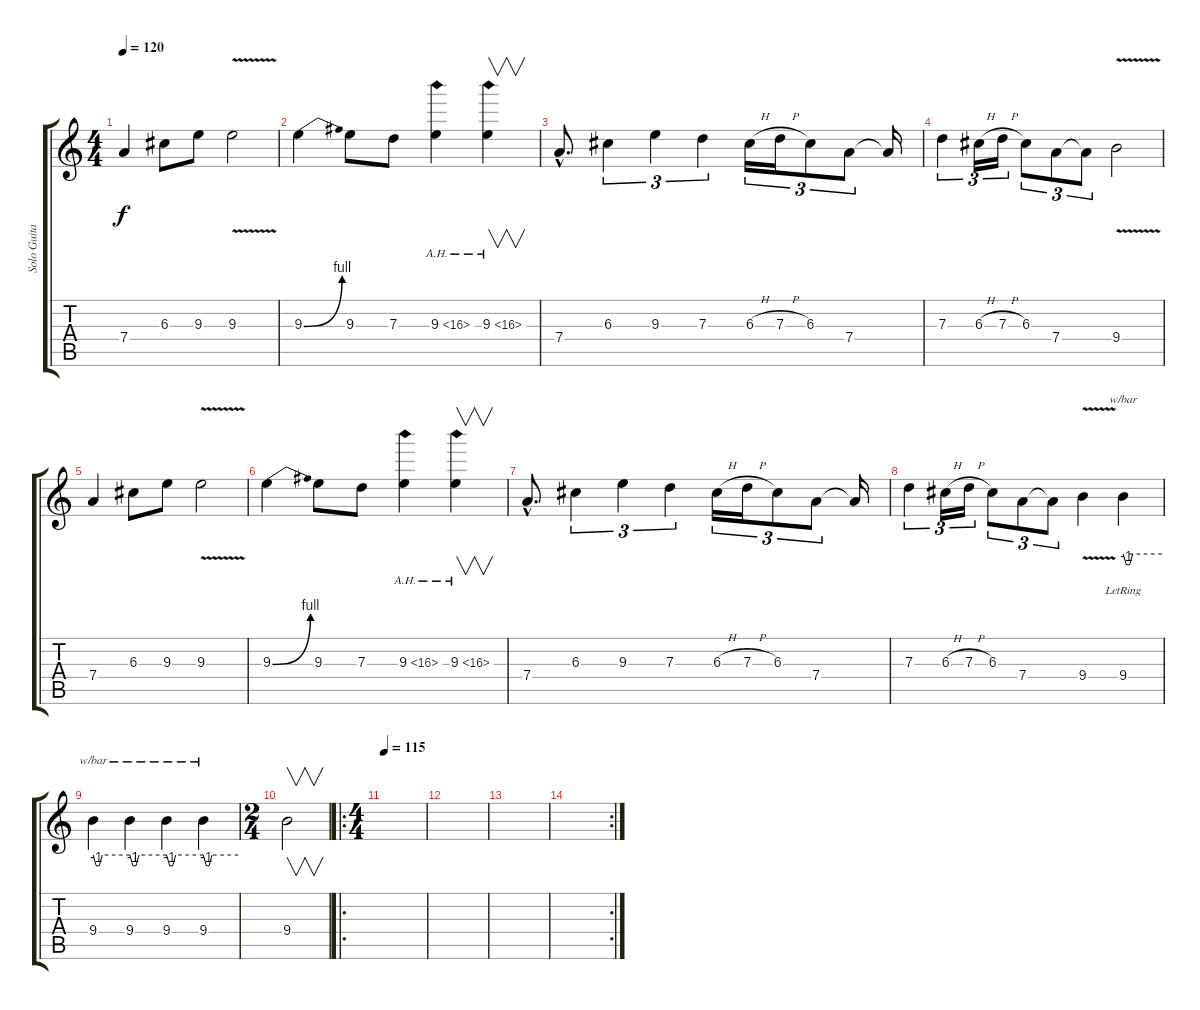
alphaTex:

\track ("Solo Guitar" "Solo Guita") {instrument distortionguitar}
\staff {score tabs}
\tuning (E4 B3 G3 D3 A2 E2) {hide}
\ts (4 4)
\tempo 120
\tempo 100
\tempo 120
\clef g2
\ks c
7.4.4{dy f instrument distortionguitar} 6.3.8 9.3.8 9.3{v}.2 |
9.3{be (bend 0 0 60 4)}.4 9.3.8 7.3.8 9.3{ah 7}.4 9.3{ah 7}.4{v} |
7.4{hac}.8{d} 6.3.4{tu (3 2)} 9.3.4{tu (3 2)} 7.3.4{tu (3 2)} 6.3{h}.16{tu (3 2)} 7.3{h}.16{tu (3 2)} 6.3.8{tu (3 2)} 7.4.8{tu (3 2)} 7.4{t}.16 |
7.3.4{tu (3 2)} 6.3{h}.16{tu (3 2)} 7.3{h}.16{tu (3 2)} 6.3.8{tu (3 2)} 7.4.8{tu (3 2)} 7.4{t}.8{tu (3 2)} 9.4{v}.2 |
7.4.4 6.3.8 9.3.8 9.3{v}.2 |
9.3{be (bend 0 0 60 4)}.4 9.3.8 7.3.8 9.3{ah 7}.4 9.3{ah 7}.4{v} |
7.4{hac}.8{d} 6.3.4{tu (3 2)} 9.3.4{tu (3 2)} 7.3.4{tu (3 2)} 6.3{h}.16{tu (3 2)} 7.3{h}.16{tu (3 2)} 6.3.8{tu (3 2)} 7.4.8{tu (3 2)} 7.4{t}.16 |
7.3.4{tu (3 2)} 6.3{h}.16{tu (3 2)} 7.3{h}.16{tu (3 2)} 6.3.8{tu (3 2)} 7.4.8{tu (3 2)} 7.4{t}.8{tu (3 2)} 9.4{v}.4 9.4{lr}.4{tbe (custom default 0 0 5 -4 10 -4 15 0 60 0)} |
9.4.4{tbe (custom default 0 0 5 -4 10 -4 15 0 60 0)} 9.4.4{tbe (custom default 0 0 5 -4 10 -4 15 0 60 0)} 9.4.4{tbe (custom default 0 0 5 -4 10 -4 15 0 60 0)} 9.4.4{tbe (custom default 0 0 5 -4 10 -4 15 0 60 0)} |
\ts (2 4)
9.4.2{v} |
\ro
\ts (4 4)
\tempo 115
|
|
|
\rc 2
